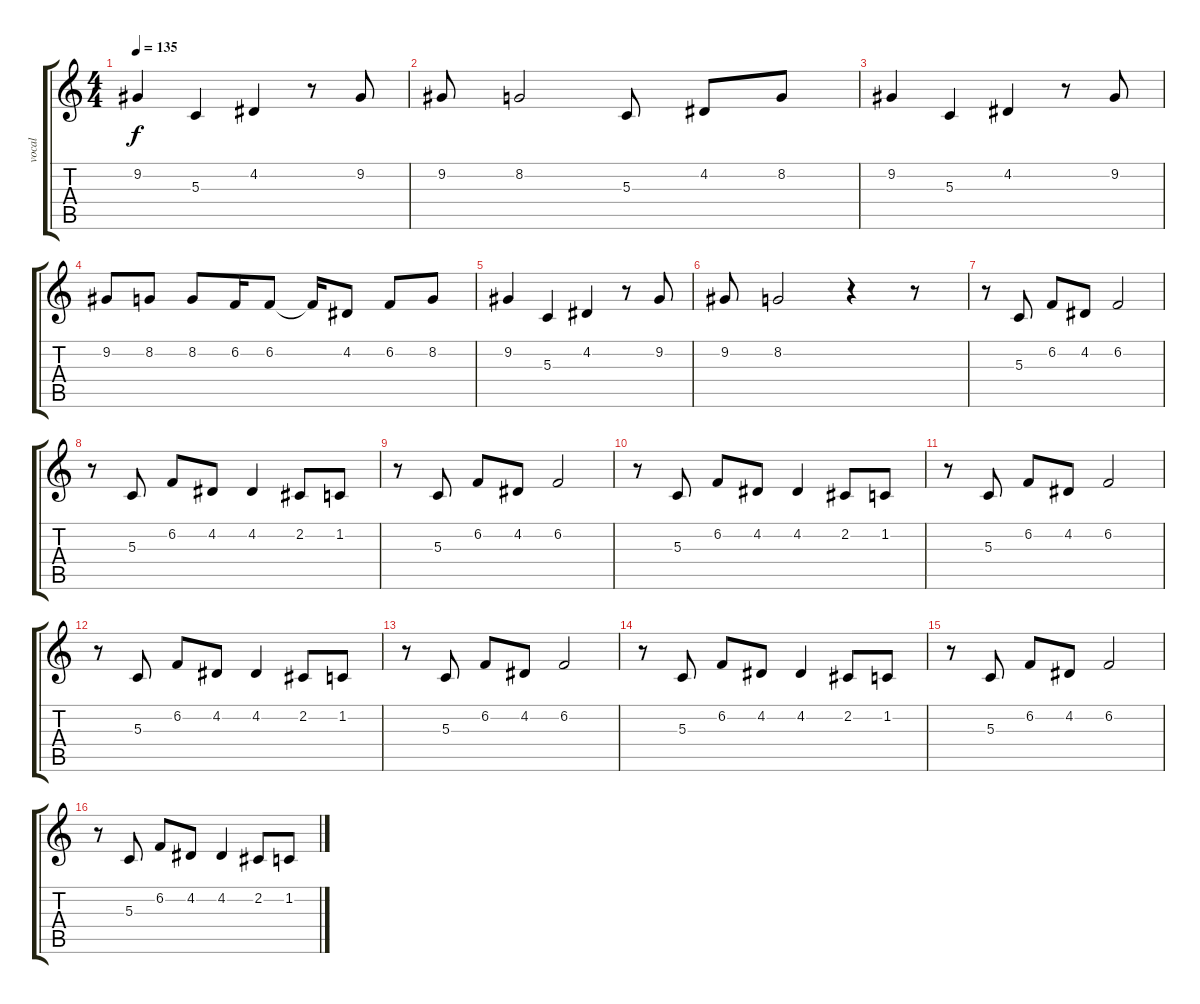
\track ("vocal" "vocal") {instrument tenorsax}
\staff {score tabs}
\tuning (E4 B3 G3 D3 A2 E2) {hide}
\ts (4 4)
\tempo 135
\clef g2
\ks c
9.2.4{dy f} 5.3.4 4.2.4 r.8 9.2.8 |
9.2.8 8.2.2 5.3.8 4.2.8 8.2.8 |
9.2.4 5.3.4 4.2.4 r.8 9.2.8 |
9.2.8 8.2.8 8.2.8 6.2.16 6.2.8 6.2{t}.16 4.2.8 6.2.8 8.2.8 |
9.2.4 5.3.4 4.2.4 r.8 9.2.8 |
9.2.8 8.2.2 r.4 r.8 |
r.8 5.3.8 6.2.8 4.2.8 6.2.2 |
r.8 5.3.8 6.2.8 4.2.8 4.2.4 2.2.8 1.2.8 |
r.8 5.3.8 6.2.8 4.2.8 6.2.2 |
r.8 5.3.8 6.2.8 4.2.8 4.2.4 2.2.8 1.2.8 |
r.8 5.3.8 6.2.8 4.2.8 6.2.2 |
r.8 5.3.8 6.2.8 4.2.8 4.2.4 2.2.8 1.2.8 |
r.8 5.3.8 6.2.8 4.2.8 6.2.2 |
r.8 5.3.8 6.2.8 4.2.8 4.2.4 2.2.8 1.2.8 |
r.8 5.3.8 6.2.8 4.2.8 6.2.2 |
r.8 5.3.8 6.2.8 4.2.8 4.2.4 2.2.8 1.2.8
